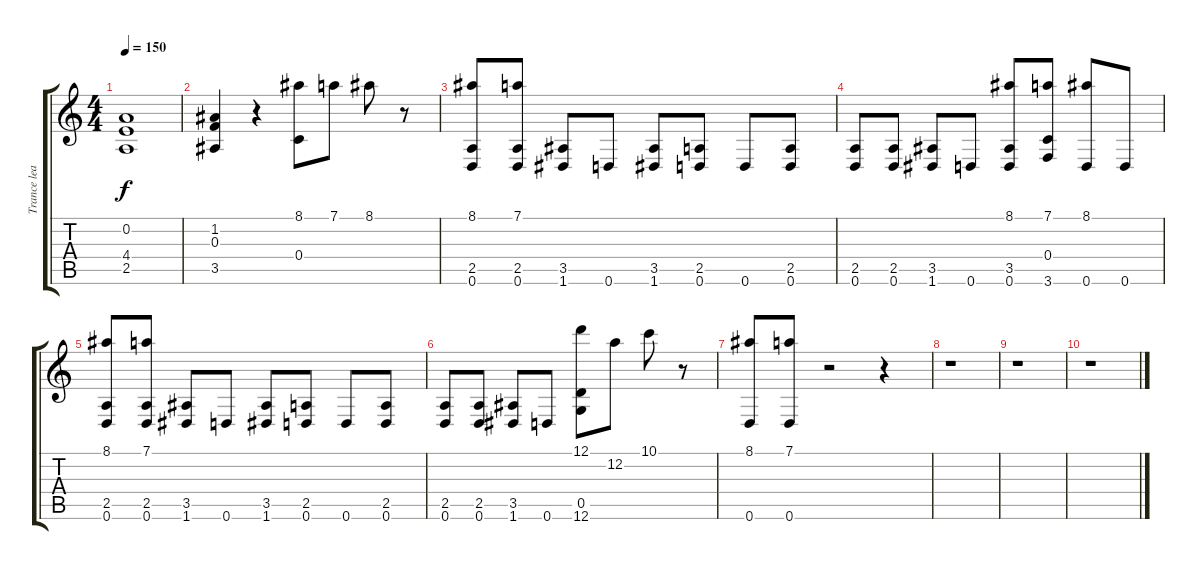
\track ("Trance lead (MIDI)" "Trance lea") {instrument distortionguitar}
\staff {score tabs}
\tuning (D4 A3 F3 C3 G2 D2) {hide}
\ts (4 4)
\tempo 150
\clef g2
\ks c
(0.2 4.4 2.5).1{dy f} |
(1.2 0.3 3.5).4 r.4 (8.1 0.4).8 7.1.8 8.1.8 r.8 |
(8.1 2.5 0.6).8 (7.1 2.5 0.6).8 (3.5 1.6).8 0.6.8 (3.5 1.6).8 (2.5 0.6).8 0.6.8 (2.5 0.6).8 |
(2.5 0.6).8 (2.5 0.6).8 (3.5 1.6).8 0.6.8 (8.1 3.5 0.6).8 (7.1 0.4 3.6).8 (8.1 0.6).8 0.6.8 |
(8.1 2.5 0.6).8 (7.1 2.5 0.6).8 (3.5 1.6).8 0.6.8 (3.5 1.6).8 (2.5 0.6).8 0.6.8 (2.5 0.6).8 |
(2.5 0.6).8 (2.5 0.6).8 (3.5 1.6).8 0.6.8 (12.1 0.5 12.6).8 12.2.8 10.1.8 r.8 |
(8.1 0.6).8 (7.1 0.6).8 r.2 r.4 |
r.1 |
r.1 |
r.1
